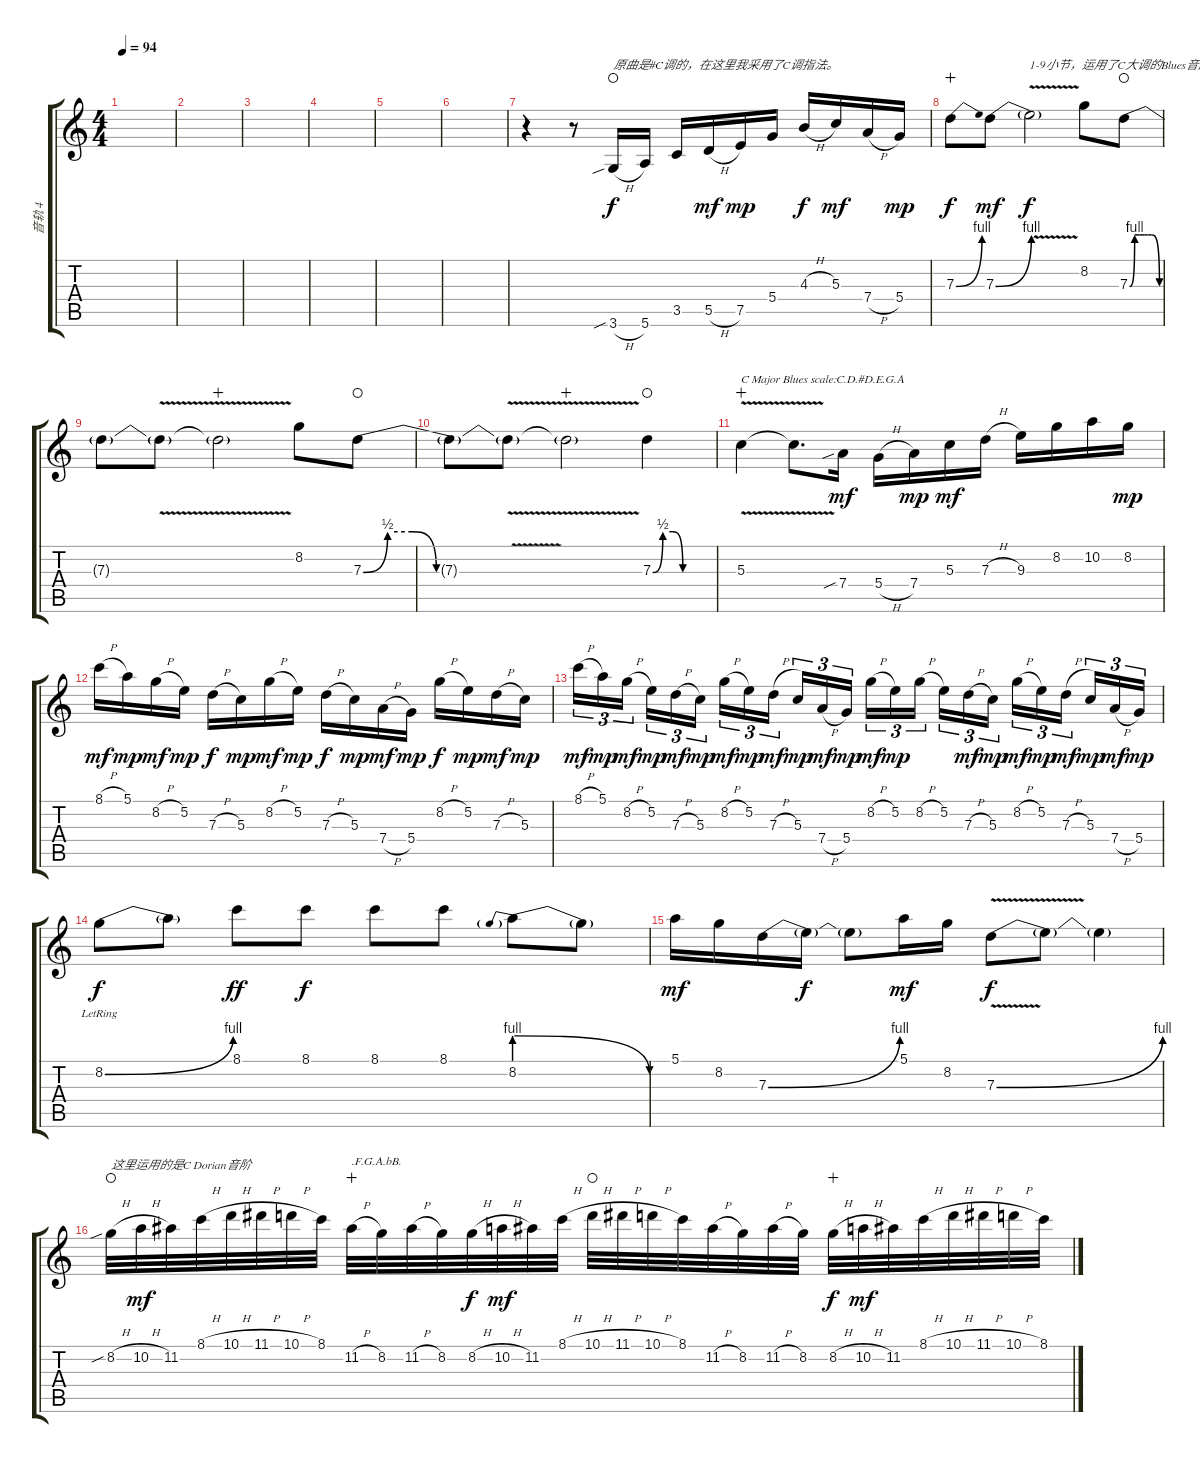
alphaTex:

\track ("音轨 4" "音轨 4") {instrument overdrivenguitar}
\staff {score tabs}
\tuning (E4 B3 G3 D3 A2 E2) {hide}
\ts (4 4)
\tempo 94
\clef g2
\ks c
|
|
|
|
|
|
r.4 r.8 3.6{sib h}.16{txt "原曲是#C调的，在这里我采用了C调指法。" waho} 5.6.16 3.5.16{dy f} 5.5{h}.16{dy mf} 7.5.16{dy mp} 5.4.16 4.3{h}.16{dy f} 5.3.16{dy mf} 7.4{h}.16 5.4.16{dy mp} |
7.3{be (bend 0 0 60 4)}.8{dy f wahc} 7.3{be (bend 0 0 60 4)}.8{dy mf} 7.3{v t}.2{txt "1-9小节，运用了C大调的Blues音阶。C MajorBlues scal" dy f} 8.2.8 7.3{be (custom 0 0 10 4 20 4 30 4 33 4 35 4 37 4 39 4 44 4 60 0)}.8{waho} |
7.3{t}.8 7.3{v t}.8 7.3{t}.2{wahc} 8.2.8 7.3{be (custom 0 0 10 2 20 2 30 0 60 0)}.8{waho} |
7.3{t}.8 7.3{v t}.8 7.3{t}.2{wahc} 7.3{be (custom 0 0 10 2 20 2 30 0 60 0)}.4{waho} |
5.3{v}.4{txt "C Major Blues scale:C.D.#D.E.G.A" wahc} 5.3{t}.8{d} 7.4{sib}.16{dy mf} 5.4{h}.16 7.4.16{dy mp} 5.3.16{dy mf} 7.3{h}.16 9.3.16 8.2.16 10.2.16 8.2.16{dy mp} |
8.1{h}.16{dy mf} 5.1.16{dy mp} 8.2{h}.16{dy mf} 5.2.16{dy mp} 7.3{h}.16{dy f} 5.3.16{dy mp} 8.2{h}.16{dy mf} 5.2.16{dy mp} 7.3{h}.16{dy f} 5.3.16{dy mp} 7.4{h}.16{dy mf} 5.4.16{dy mp} 8.2{h}.16{dy f} 5.2.16{dy mp} 7.3{h}.16{dy mf} 5.3.16{dy mp} |
8.1{h}.16{tu (3 2) dy mf} 5.1.16{tu (3 2) dy mp} 8.2{h}.16{tu (3 2) dy mf beam splitsecondary} 5.2.16{tu (3 2) dy mp} 7.3{h}.16{tu (3 2) dy mf} 5.3.16{tu (3 2) dy mp} 8.2{h}.16{tu (3 2) dy mf} 5.2.16{tu (3 2) dy mp} 7.3{h}.16{tu (3 2) dy mf beam splitsecondary} 5.3.16{tu (3 2) dy mp} 7.4{h}.16{tu (3 2) dy mf} 5.4.16{tu (3 2) dy mp} 8.2{h}.16{tu (3 2) dy mf} 5.2.16{tu (3 2) dy mp} 8.2{h}.16{tu (3 2) beam splitsecondary} 5.2.16{tu (3 2)} 7.3{h}.16{tu (3 2) dy mf} 5.3.16{tu (3 2) dy mp} 8.2{h}.16{tu (3 2) dy mf} 5.2.16{tu (3 2) dy mp} 7.3{h}.16{tu (3 2) dy mf beam splitsecondary} 5.3.16{tu (3 2) dy mp} 7.4{h}.16{tu (3 2) dy mf} 5.4.16{tu (3 2) dy mp} |
8.2{be (bend 0 0 60 4) lr}.8{dy f} 8.2{t}.8 8.1.8{dy ff} 8.1.8{dy f} 8.1.8 8.1.8 8.2{be (prebendrelease 0 4 60 0)}.8 8.2{t}.8 |
5.1.16{dy mf} 8.2.16 7.3{be (bend 0 0 60 4)}.16 7.3{t}.16{dy f} 7.3{t}.8 5.1.16{dy mf} 8.2.16 7.3{be (bend 0 0 60 4) v}.8{dy f} 7.3{t}.8 7.3{t}.4 |
8.2{sib h}.32{txt "这里运用的是C Dorian音阶" waho} 10.2{h}.32{dy mf} 11.2.32 8.1{h}.32 10.1{h}.32 11.1{h}.32 10.1{h}.32 8.1.32 11.2{h}.32{txt ".F.G.A.bB." wahc} 8.2.32 11.2{h}.32 8.2.32 8.2{h}.32{dy f} 10.2{h}.32{dy mf} 11.2.32 8.1{h}.32 10.1{h}.32{waho} 11.1{h}.32 10.1{h}.32 8.1.32 11.2{h}.32 8.2.32 11.2{h}.32 8.2.32 8.2{h}.32{dy f wahc} 10.2{h}.32{dy mf} 11.2.32 8.1{h}.32 10.1{h}.32 11.1{h}.32 10.1{h}.32 8.1.32
